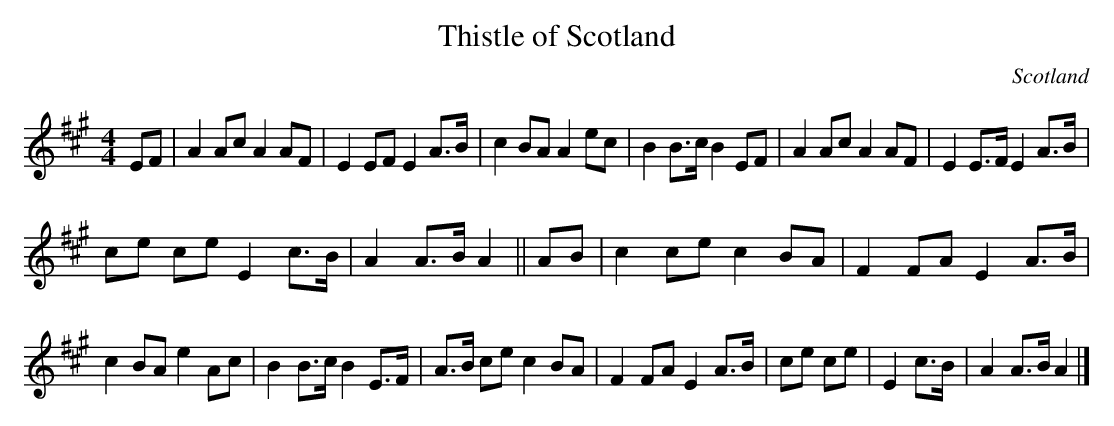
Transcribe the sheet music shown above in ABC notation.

X:1
T:Thistle of Scotland
O:Scotland
M:4/4
K:A
EF|\
A2Ac A2AF|E2EF E2A>B|c2BA A2ec|B2B>c B2EF|\
A2Ac A2AF|E2E>F E2A>B|
ce ce E2 c>B|A2A>B A2||\
AB|\
c2ce c2BA|F2FA E2A>B|
c2BA e2Ac|B2B>c B2E>F|\
A>B ce c2BA|F2FA E2A>B|ce ce|E2c>B|A2A>B A2|]
